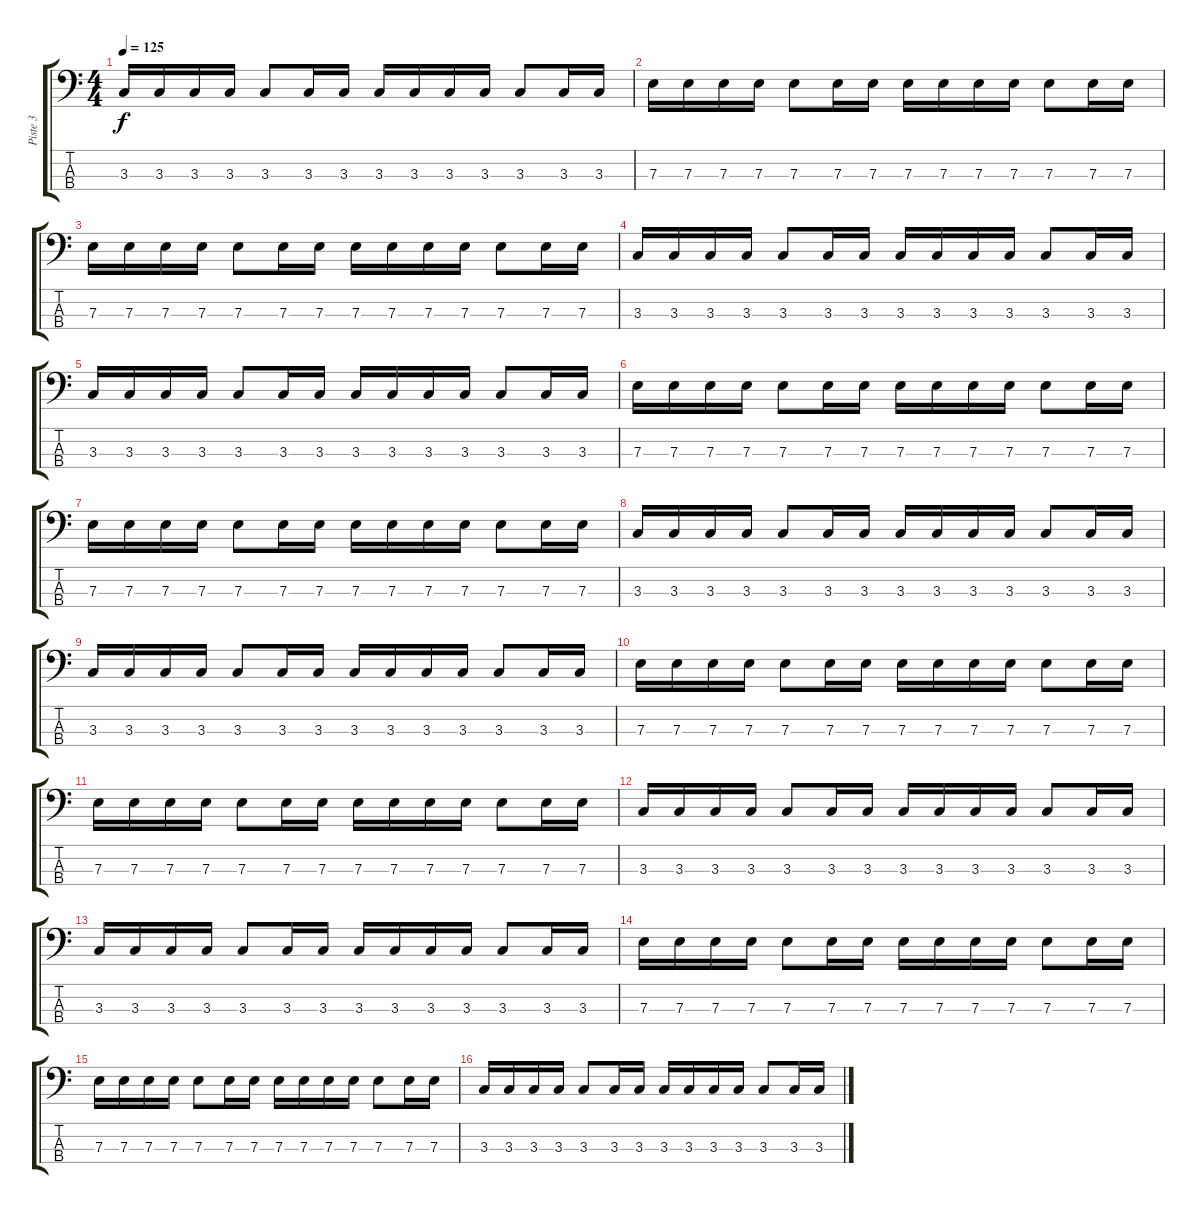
\track ("Piste 3" "Piste 3") {instrument electricbassfinger}
\staff {score tabs}
\tuning (G2 D2 A1 E1) {hide}
\ts (4 4)
\tempo 125
\clef f4
\ks c
3.3.16{dy f} 3.3.16 3.3.16 3.3.16 3.3.8 3.3.16 3.3.16 3.3.16 3.3.16 3.3.16 3.3.16 3.3.8 3.3.16 3.3.16 |
7.3.16 7.3.16 7.3.16 7.3.16 7.3.8 7.3.16 7.3.16 7.3.16 7.3.16 7.3.16 7.3.16 7.3.8 7.3.16 7.3.16 |
7.3.16 7.3.16 7.3.16 7.3.16 7.3.8 7.3.16 7.3.16 7.3.16 7.3.16 7.3.16 7.3.16 7.3.8 7.3.16 7.3.16 |
3.3.16 3.3.16 3.3.16 3.3.16 3.3.8 3.3.16 3.3.16 3.3.16 3.3.16 3.3.16 3.3.16 3.3.8 3.3.16 3.3.16 |
3.3.16 3.3.16 3.3.16 3.3.16 3.3.8 3.3.16 3.3.16 3.3.16 3.3.16 3.3.16 3.3.16 3.3.8 3.3.16 3.3.16 |
7.3.16 7.3.16 7.3.16 7.3.16 7.3.8 7.3.16 7.3.16 7.3.16 7.3.16 7.3.16 7.3.16 7.3.8 7.3.16 7.3.16 |
7.3.16 7.3.16 7.3.16 7.3.16 7.3.8 7.3.16 7.3.16 7.3.16 7.3.16 7.3.16 7.3.16 7.3.8 7.3.16 7.3.16 |
3.3.16 3.3.16 3.3.16 3.3.16 3.3.8 3.3.16 3.3.16 3.3.16 3.3.16 3.3.16 3.3.16 3.3.8 3.3.16 3.3.16 |
3.3.16 3.3.16 3.3.16 3.3.16 3.3.8 3.3.16 3.3.16 3.3.16 3.3.16 3.3.16 3.3.16 3.3.8 3.3.16 3.3.16 |
7.3.16 7.3.16 7.3.16 7.3.16 7.3.8 7.3.16 7.3.16 7.3.16 7.3.16 7.3.16 7.3.16 7.3.8 7.3.16 7.3.16 |
7.3.16 7.3.16 7.3.16 7.3.16 7.3.8 7.3.16 7.3.16 7.3.16 7.3.16 7.3.16 7.3.16 7.3.8 7.3.16 7.3.16 |
3.3.16 3.3.16 3.3.16 3.3.16 3.3.8 3.3.16 3.3.16 3.3.16 3.3.16 3.3.16 3.3.16 3.3.8 3.3.16 3.3.16 |
3.3.16 3.3.16 3.3.16 3.3.16 3.3.8 3.3.16 3.3.16 3.3.16 3.3.16 3.3.16 3.3.16 3.3.8 3.3.16 3.3.16 |
7.3.16 7.3.16 7.3.16 7.3.16 7.3.8 7.3.16 7.3.16 7.3.16 7.3.16 7.3.16 7.3.16 7.3.8 7.3.16 7.3.16 |
7.3.16 7.3.16 7.3.16 7.3.16 7.3.8 7.3.16 7.3.16 7.3.16 7.3.16 7.3.16 7.3.16 7.3.8 7.3.16 7.3.16 |
3.3.16 3.3.16 3.3.16 3.3.16 3.3.8 3.3.16 3.3.16 3.3.16 3.3.16 3.3.16 3.3.16 3.3.8 3.3.16 3.3.16
